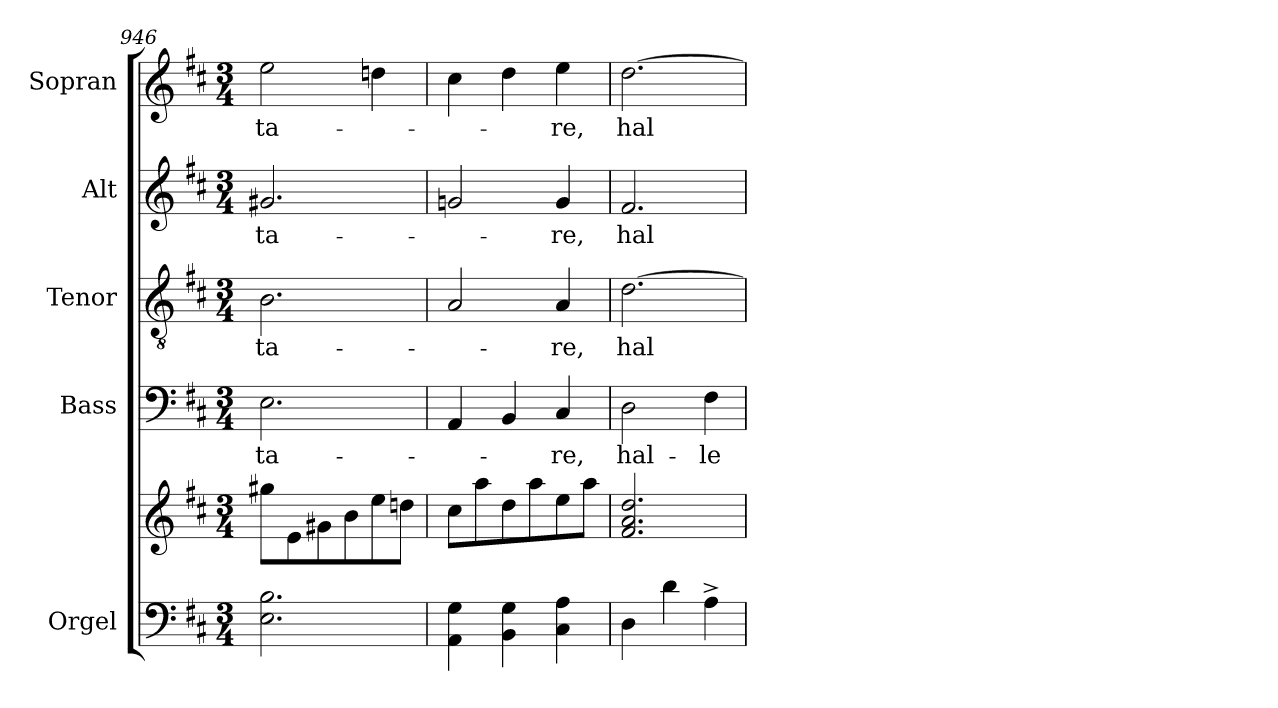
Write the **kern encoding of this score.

**kern	**kern	**kern	**text	**kern	**text	**kern	**text	**kern	**text
*part5	*part5	*part4	*part4	*part3	*part3	*part2	*part2	*part1	*part1
*staff6	*staff5	*staff4	*staff4	*staff3	*staff3	*staff2	*staff2	*staff1	*staff1
*I"Orgel	*	*I"Bass	*	*I"Tenor	*	*I"Alt	*	*I"Sopran	*
*I'Org.	*	*I'B.	*	*I'T.	*	*I'A.	*	*I'S.	*
*clefF4	*clefG2	*clefF4	*	*clefGv2	*	*clefG2	*	*clefG2	*
*k[f#c#]	*k[f#c#]	*k[f#c#]	*	*k[f#c#]	*	*k[f#c#]	*	*k[f#c#]	*
*D:	*D:	*D:	*	*D:	*	*D:	*	*D:	*
*M3/4	*M3/4	*M3/4	*	*M3/4	*	*M3/4	*	*M3/4	*
=946	=946	=946	=946	=946	=946	=946	=946	=946	=946
!	!	!	!LO:LY:b	!	!LO:LY:b	!	!LO:LY:b	!	!LO:LY:b
2.E\ 2.B\	8gg#X\L	2.E\	-ta-	2.B\	-ta-	2.g#X/	-ta-	2ee\	-ta-
.	8e\	.	.	.	.	.	.	.	.
.	8g#X\	.	.	.	.	.	.	.	.
.	8b\	.	.	.	.	.	.	.	.
.	8ee\	.	.	.	.	.	.	4ddn\	.
.	8ddn\J	.	.	.	.	.	.	.	.
=947	=947	=947	=947	=947	=947	=947	=947	=947	=947
4AA\ 4G\	8cc#\L	4AA/	.	2A/	.	2gn/	.	4cc#\	.
.	8aa\	.	.	.	.	.	.	.	.
4BB\ 4G\	8dd\	4BB/	.	.	.	.	.	4dd\	.
.	8aa\	.	.	.	.	.	.	.	.
!	!	!	!LO:LY:b	!	!LO:LY:b	!	!LO:LY:b	!	!LO:LY:b
4C#\ 4A\	8ee\	4C#/	-re,	4A/	-re,	4g/	-re,	4ee\	-re,
.	8aa\J	.	.	.	.	.	.	.	.
=948	=948	=948	=948	=948	=948	=948	=948	=948	=948
!	!	!	!LO:LY:b	!	!LO:LY:b	!	!LO:LY:b	!	!LO:LY:b
4D\	2.f#/ 2.a/ 2.dd/	2D\	hal-	[2.d\	hal-	2.f#/	hal-	[2.dd\	hal-
4d\	.	.	.	.	.	.	.	.	.
!	!	!	!LO:LY:b	!	!	!	!	!	!
4A^>\	.	4F#\	-le-	.	.	.	.	.	.
=	=	=	=	=	=	=	=	=	=
*-	*-	*-	*-	*-	*-	*-	*-	*-	*-
